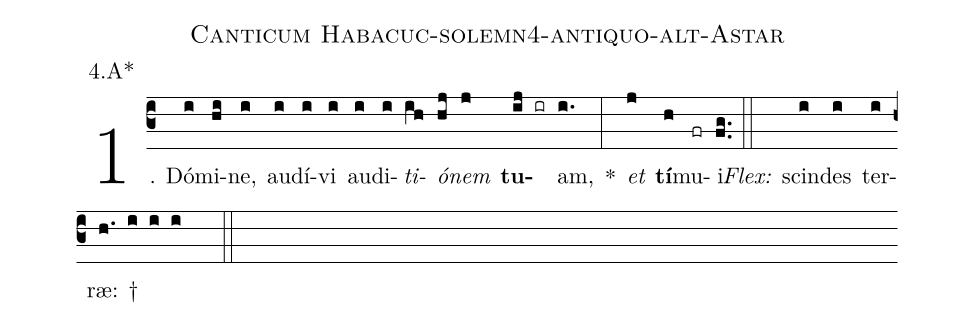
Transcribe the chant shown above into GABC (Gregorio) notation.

name: Canticum Habacuc-solemn4-antiquo-alt-Astar;
annotation: 4.A*;
%%
(c3)1. Dó(i)mi(hi)ne,(i) au(i)dí(i)vi(i) au(i)di(i)<i>ti</i>(ih)<i>ó</i>(hj)<i>nem</i>(j) <b>tu</b>(ij ir)am,(i.) *(:) <i>et</i>(j) <b>tí</b>(h)mu(fr)i.(fg..) (::)
<i>Flex:</i>()  scin(i)des(i) ter(i)ræ: †(h. i i i  ::)
